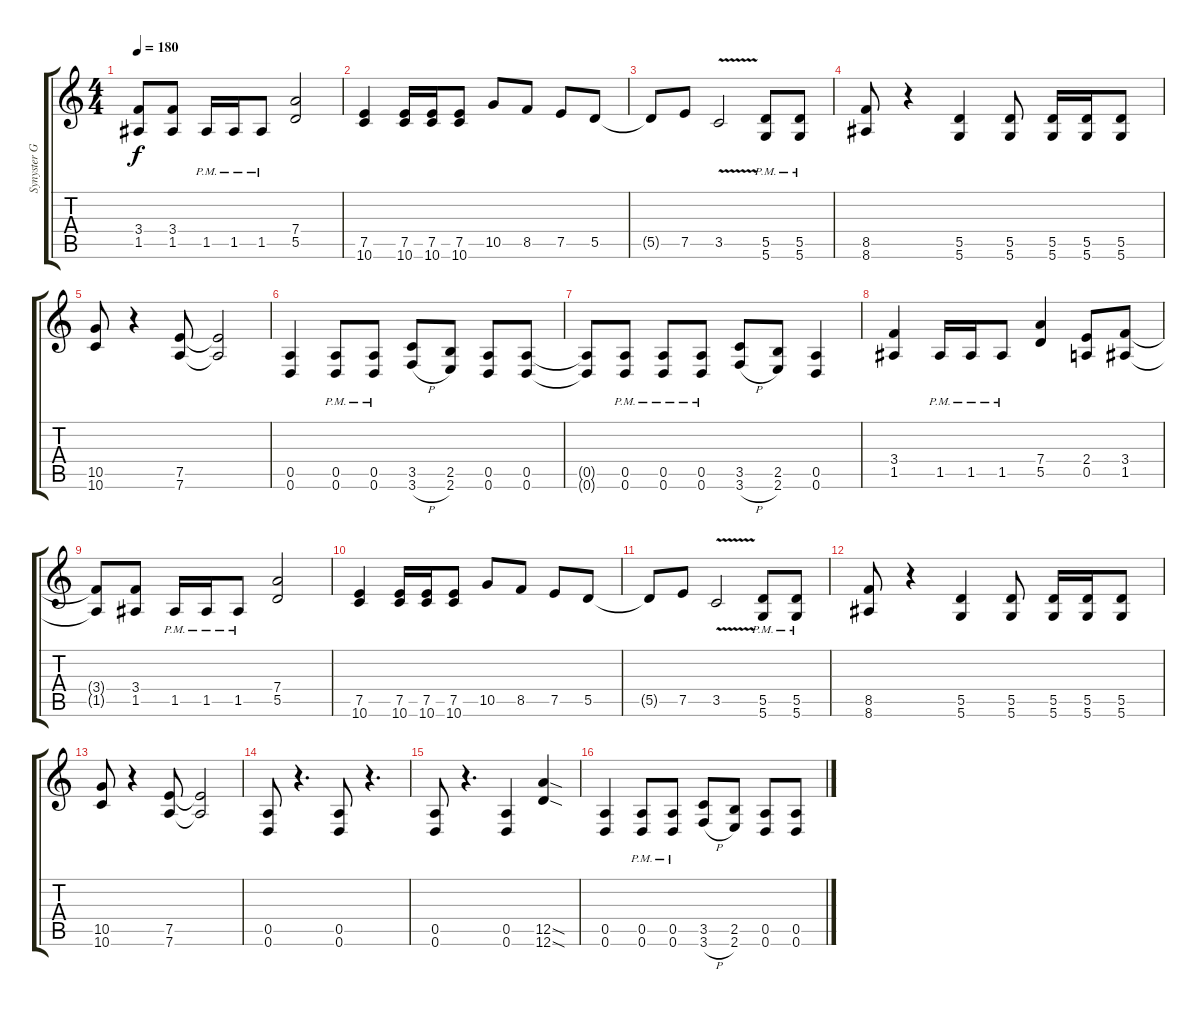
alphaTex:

\track ("Synyster Gates" "Synyster G") {instrument distortionguitar}
\staff {score tabs}
\tuning (E4 B3 G3 D3 A2 D2) {hide}
\ts (4 4)
\tempo 180
\clef g2
\ks c
(3.4{t} 1.5{t}).8{dy f} (3.4 1.5).8 1.5{pm}.16 1.5{pm}.16 1.5{pm}.8 (7.4 5.5).2 |
(7.5 10.6).4 (7.5 10.6).16 (7.5 10.6).16 (7.5 10.6).8 10.5.8 8.5.8 7.5.8 5.5.8 |
5.5{t}.8 7.5.8 3.5{v}.2 (5.5{pm} 5.6{pm}).8 (5.5{pm} 5.6{pm}).8 |
(8.5 8.6).8 r.4 (5.5 5.6).4 (5.5 5.6).8 (5.5 5.6).16 (5.5 5.6).16 (5.5 5.6).8 |
(10.5 10.6).8 r.4 (7.5 7.6).8 (7.5{t} 7.6{t}).2 |
(0.5 0.6).4 (0.5{pm} 0.6{pm}).8 (0.5{pm} 0.6{pm}).8 (3.5 3.6{h}).8 (2.5 2.6).8 (0.5 0.6).8 (0.5 0.6).8 |
(0.5{t} 0.6{t}).8 (0.5{pm} 0.6{pm}).8 (0.5{pm} 0.6{pm}).8 (0.5{pm} 0.6{pm}).8 (3.5 3.6{h}).8 (2.5 2.6).8 (0.5 0.6).4 |
(3.4 1.5).4 1.5{pm}.16 1.5{pm}.16 1.5{pm}.8 (7.4 5.5).4 (2.4 0.5).8 (3.4 1.5).8 |
(3.4{t} 1.5{t}).8 (3.4 1.5).8 1.5{pm}.16 1.5{pm}.16 1.5{pm}.8 (7.4 5.5).2 |
(7.5 10.6).4 (7.5 10.6).16 (7.5 10.6).16 (7.5 10.6).8 10.5.8 8.5.8 7.5.8 5.5.8 |
5.5{t}.8 7.5.8 3.5{v}.2 (5.5{pm} 5.6{pm}).8 (5.5{pm} 5.6{pm}).8 |
(8.5 8.6).8 r.4 (5.5 5.6).4 (5.5 5.6).8 (5.5 5.6).16 (5.5 5.6).16 (5.5 5.6).8 |
(10.5 10.6).8 r.4 (7.5 7.6).8 (7.5{t} 7.6{t}).2 |
(0.5 0.6).8 r.4{d} (0.5 0.6).8 r.4{d} |
(0.5 0.6).8 r.4{d} (0.5 0.6).4 (12.5{sod} 12.6{sod}).4 |
(0.5 0.6).4 (0.5{pm} 0.6{pm}).8 (0.5{pm} 0.6{pm}).8 (3.5 3.6{h}).8 (2.5 2.6).8 (0.5 0.6).8 (0.5 0.6).8
